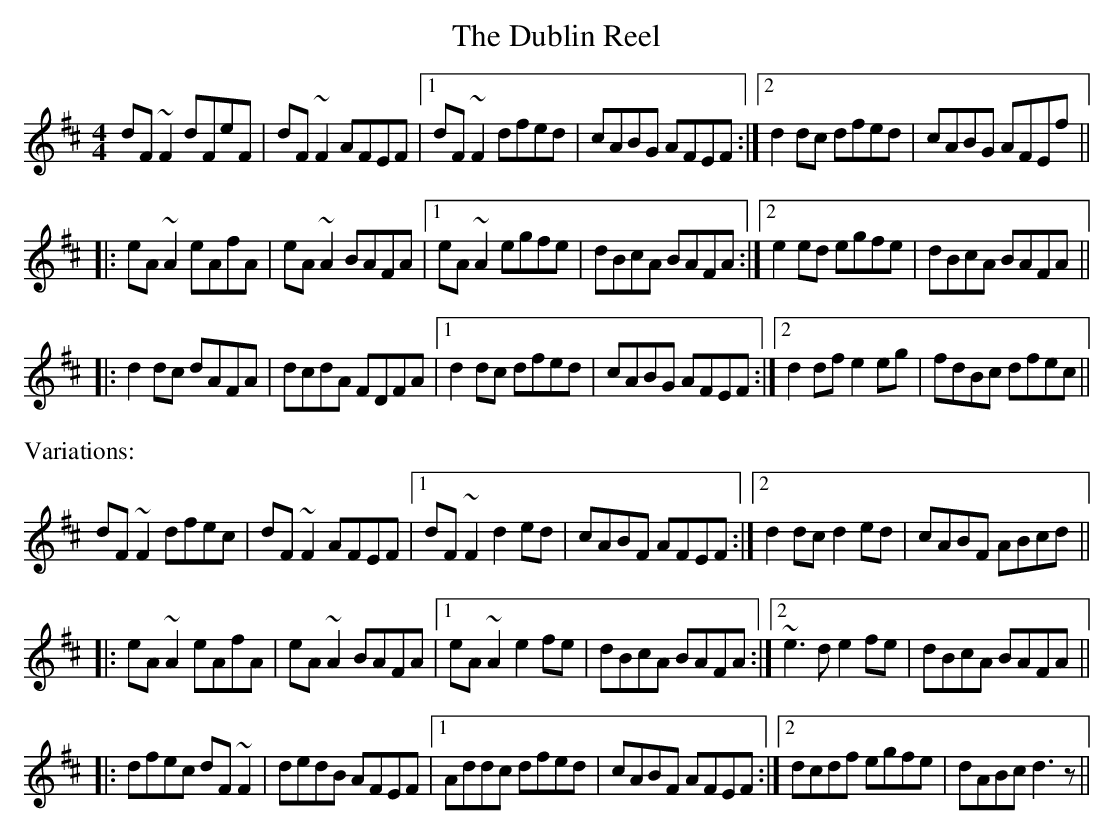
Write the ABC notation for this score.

X:1
T:The Dublin Reel
M:4/4
L:1/8
K:D
dF~F2 dFeF|dF~F2 AFEF|1 dF~F2 dfed|cABG AFEF:|2 d2dc dfed|cABG AFEf||
|:eA~A2 eAfA|eA~A2 BAFA|1 eA~A2 egfe|dBcA BAFA:|2 e2ed egfe|dBcA BAFA||
|:d2dc dAFA|dcdA FDFA|1 d2dc dfed|cABG AFEF:|2 d2df e2eg|fdBc dfec||
%%text Variations:
dF~F2 dfec|dF~F2 AFEF|1 dF~F2 d2ed|cABF AFEF:|2 d2dc d2ed|cABF ABcd||
|:eA~A2 eAfA|eA~A2 BAFA|1 eA~A2 e2fe|dBcA BAFA:|2 ~e3d e2fe|dBcA BAFA||
|:dfec dF~F2|dedB AFEF|1 Addc dfed|cABF AFEF:|2 dcdf egfe|dABc d3z||
